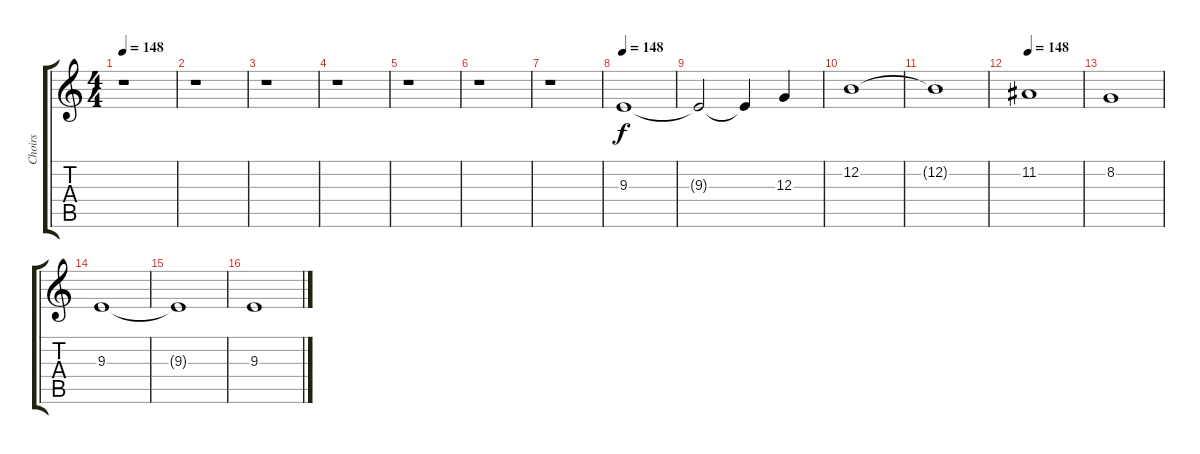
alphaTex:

\track ("Choirs" "Choirs") {instrument synthstrings2}
\staff {score tabs}
\tuning (E4 B3 G3 D3 A2 E2) {hide}
\ts (4 4)
\tempo 148
\clef g2
\ks c
r.1{dy f} |
r.1 |
r.1 |
r.1 |
r.1 |
r.1 |
r.1 |
\tempo 148
9.3.1{volume 14 balance 16 instrument stringensemble1} |
9.3{t}.2 9.3{t}.4 12.3.4 |
12.2.1 |
12.2{t}.1 |
\tempo 148
11.2.1 |
8.2.1 |
9.3.1 |
9.3{t}.1 |
9.3.1
